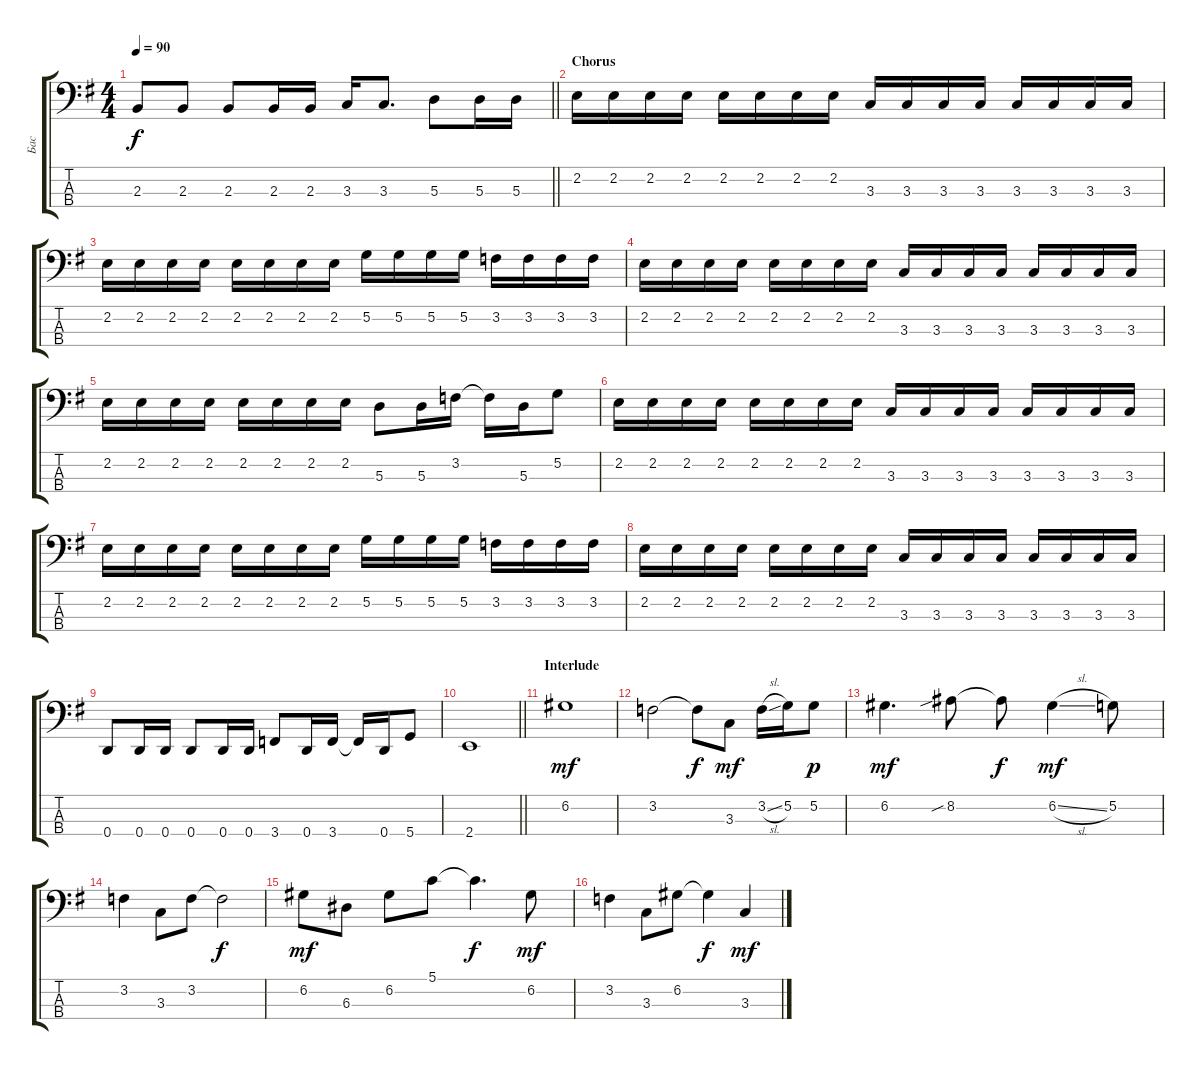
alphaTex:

\track ("Бас" "Бас") {instrument electricbassfinger}
\staff {score tabs}
\tuning (G2 D2 A1 D1) {hide}
\ts (4 4)
\tempo 90
\clef f4
\barLineRight lightlight
\ks eminor
2.3.8{dy f} 2.3.8 2.3.8 2.3.16 2.3.16 3.3.16 3.3.8{d} 5.3.8 5.3.16 5.3.16 |
\section ("" "Chorus")
2.2.16 2.2.16 2.2.16 2.2.16 2.2.16 2.2.16 2.2.16 2.2.16 3.3.16 3.3.16 3.3.16 3.3.16 3.3.16 3.3.16 3.3.16 3.3.16 |
2.2.16 2.2.16 2.2.16 2.2.16 2.2.16 2.2.16 2.2.16 2.2.16 5.2.16 5.2.16 5.2.16 5.2.16 3.2.16 3.2.16 3.2.16 3.2.16 |
2.2.16 2.2.16 2.2.16 2.2.16 2.2.16 2.2.16 2.2.16 2.2.16 3.3.16 3.3.16 3.3.16 3.3.16 3.3.16 3.3.16 3.3.16 3.3.16 |
2.2.16 2.2.16 2.2.16 2.2.16 2.2.16 2.2.16 2.2.16 2.2.16 5.3.8 5.3.16 3.2.16 3.2{t}.16 5.3.16 5.2.8 |
2.2.16 2.2.16 2.2.16 2.2.16 2.2.16 2.2.16 2.2.16 2.2.16 3.3.16 3.3.16 3.3.16 3.3.16 3.3.16 3.3.16 3.3.16 3.3.16 |
2.2.16 2.2.16 2.2.16 2.2.16 2.2.16 2.2.16 2.2.16 2.2.16 5.2.16 5.2.16 5.2.16 5.2.16 3.2.16 3.2.16 3.2.16 3.2.16 |
2.2.16 2.2.16 2.2.16 2.2.16 2.2.16 2.2.16 2.2.16 2.2.16 3.3.16 3.3.16 3.3.16 3.3.16 3.3.16 3.3.16 3.3.16 3.3.16 |
0.4.8 0.4.16 0.4.16 0.4.8 0.4.16 0.4.16 3.4.8 0.4.16 3.4.16 3.4{t}.16 0.4.16 5.4.8 |
\barLineRight lightlight
2.4.1 |
\section ("" "Interlude")
6.2.1{dy mf} |
3.2.2 3.2{t}.8{dy f} 3.3.8{dy mf} 3.2{sl}.16 5.2.16 5.2.8{dy p} |
6.2.4{d dy mf} 8.2{sib}.8 8.2{t}.8{dy f} 6.2{sl}.4{dy mf} 5.2.8 |
3.2.4 3.3.8 3.2.8 3.2{t}.2{dy f} |
6.2.8{dy mf} 6.3.8 6.2.8 5.1.8 5.1{t}.4{d dy f} 6.2.8{dy mf} |
3.2.4 3.3.8 6.2.8 6.2{t}.4{dy f} 3.3.4{dy mf}
